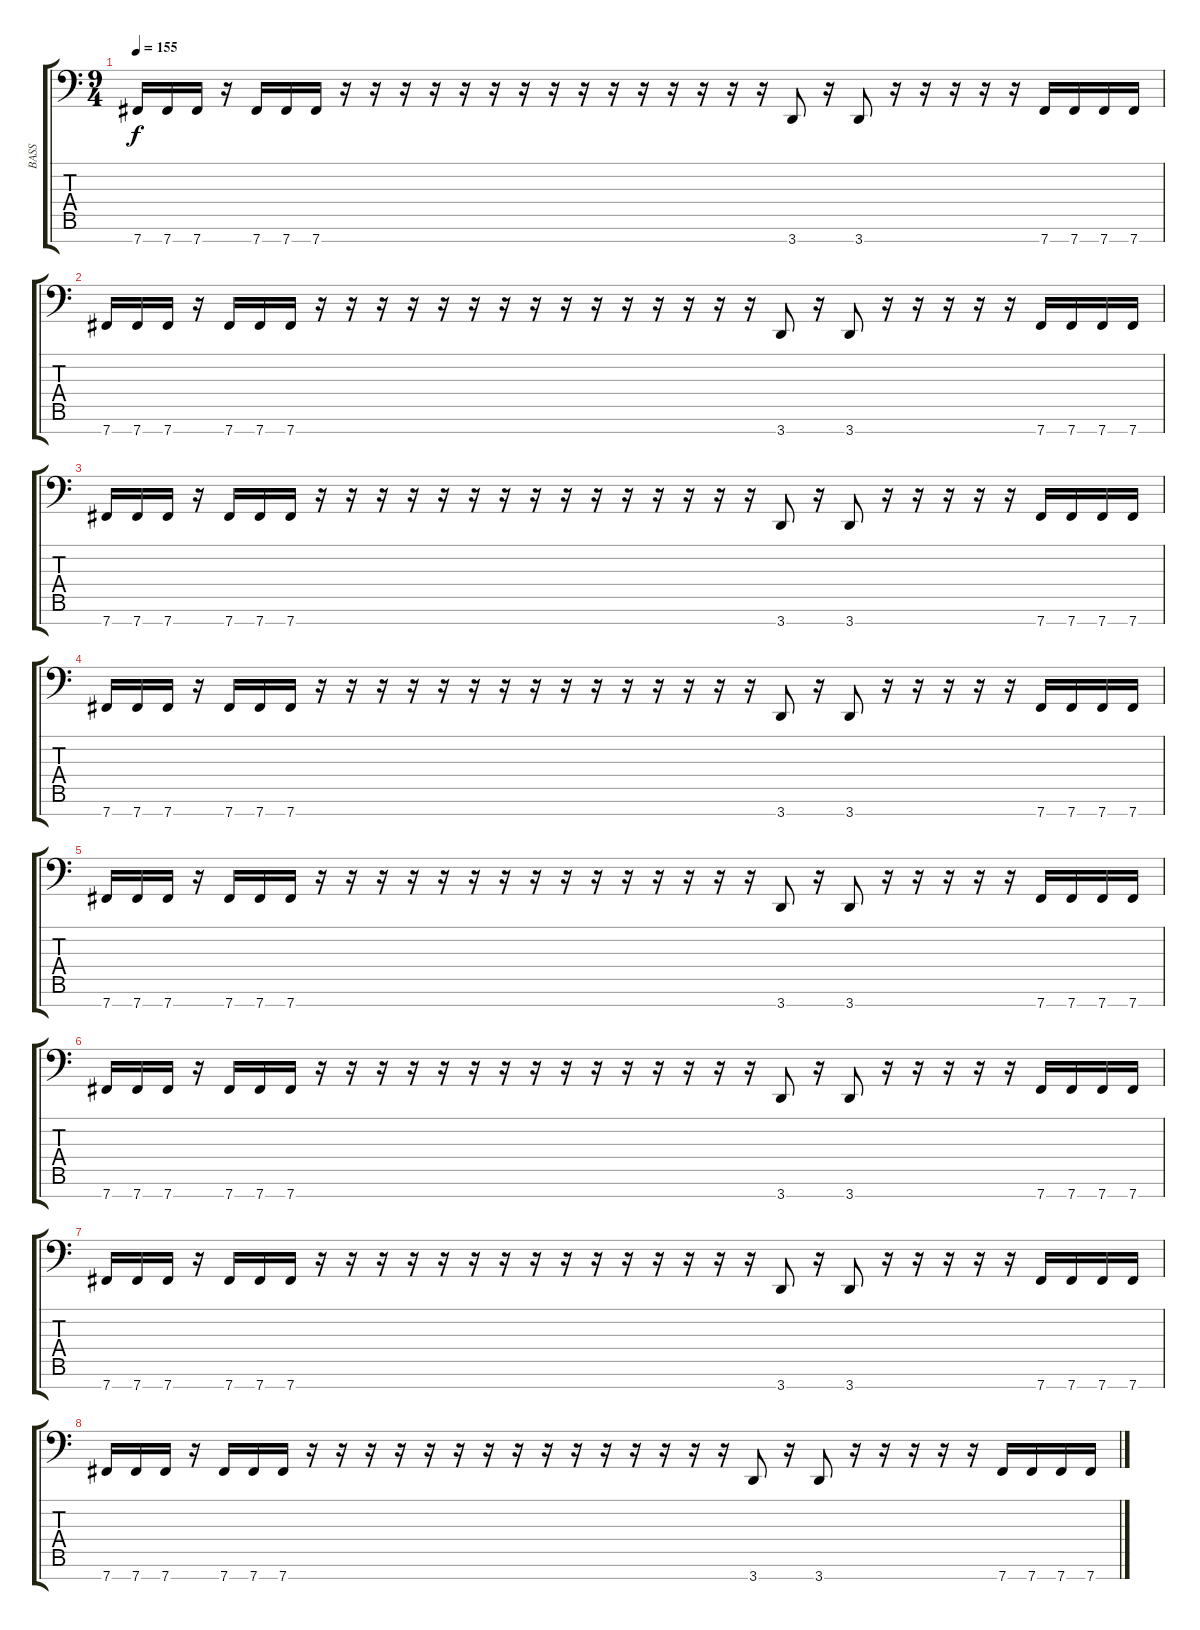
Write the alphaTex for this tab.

\track ("BASS" "BASS") {instrument electricbassfinger}
\staff {score tabs}
\tuning (E3 B2 G2 D2 A1 D1 B0) {hide}
\ts (9 4)
\tempo 155
\clef f4
\ks c
7.7.16{dy f} 7.7.16 7.7.16 r.16 7.7.16 7.7.16 7.7.16 r.16 r.16 r.16 r.16 r.16 r.16 r.16 r.16 r.16 r.16 r.16 r.16 r.16 r.16 r.16 3.7.8 r.16 3.7.8 r.16 r.16 r.16 r.16 r.16 7.7.16 7.7.16 7.7.16 7.7.16 |
7.7.16 7.7.16 7.7.16 r.16 7.7.16 7.7.16 7.7.16 r.16 r.16 r.16 r.16 r.16 r.16 r.16 r.16 r.16 r.16 r.16 r.16 r.16 r.16 r.16 3.7.8 r.16 3.7.8 r.16 r.16 r.16 r.16 r.16 7.7.16 7.7.16 7.7.16 7.7.16 |
7.7.16 7.7.16 7.7.16 r.16 7.7.16 7.7.16 7.7.16 r.16 r.16 r.16 r.16 r.16 r.16 r.16 r.16 r.16 r.16 r.16 r.16 r.16 r.16 r.16 3.7.8 r.16 3.7.8 r.16 r.16 r.16 r.16 r.16 7.7.16 7.7.16 7.7.16 7.7.16 |
7.7.16 7.7.16 7.7.16 r.16 7.7.16 7.7.16 7.7.16 r.16 r.16 r.16 r.16 r.16 r.16 r.16 r.16 r.16 r.16 r.16 r.16 r.16 r.16 r.16 3.7.8 r.16 3.7.8 r.16 r.16 r.16 r.16 r.16 7.7.16 7.7.16 7.7.16 7.7.16 |
7.7.16 7.7.16 7.7.16 r.16 7.7.16 7.7.16 7.7.16 r.16 r.16 r.16 r.16 r.16 r.16 r.16 r.16 r.16 r.16 r.16 r.16 r.16 r.16 r.16 3.7.8 r.16 3.7.8 r.16 r.16 r.16 r.16 r.16 7.7.16 7.7.16 7.7.16 7.7.16 |
7.7.16 7.7.16 7.7.16 r.16 7.7.16 7.7.16 7.7.16 r.16 r.16 r.16 r.16 r.16 r.16 r.16 r.16 r.16 r.16 r.16 r.16 r.16 r.16 r.16 3.7.8 r.16 3.7.8 r.16 r.16 r.16 r.16 r.16 7.7.16 7.7.16 7.7.16 7.7.16 |
7.7.16 7.7.16 7.7.16 r.16 7.7.16 7.7.16 7.7.16 r.16 r.16 r.16 r.16 r.16 r.16 r.16 r.16 r.16 r.16 r.16 r.16 r.16 r.16 r.16 3.7.8 r.16 3.7.8 r.16 r.16 r.16 r.16 r.16 7.7.16 7.7.16 7.7.16 7.7.16 |
7.7.16 7.7.16 7.7.16 r.16 7.7.16 7.7.16 7.7.16 r.16 r.16 r.16 r.16 r.16 r.16 r.16 r.16 r.16 r.16 r.16 r.16 r.16 r.16 r.16 3.7.8 r.16 3.7.8 r.16 r.16 r.16 r.16 r.16 7.7.16 7.7.16 7.7.16 7.7.16
